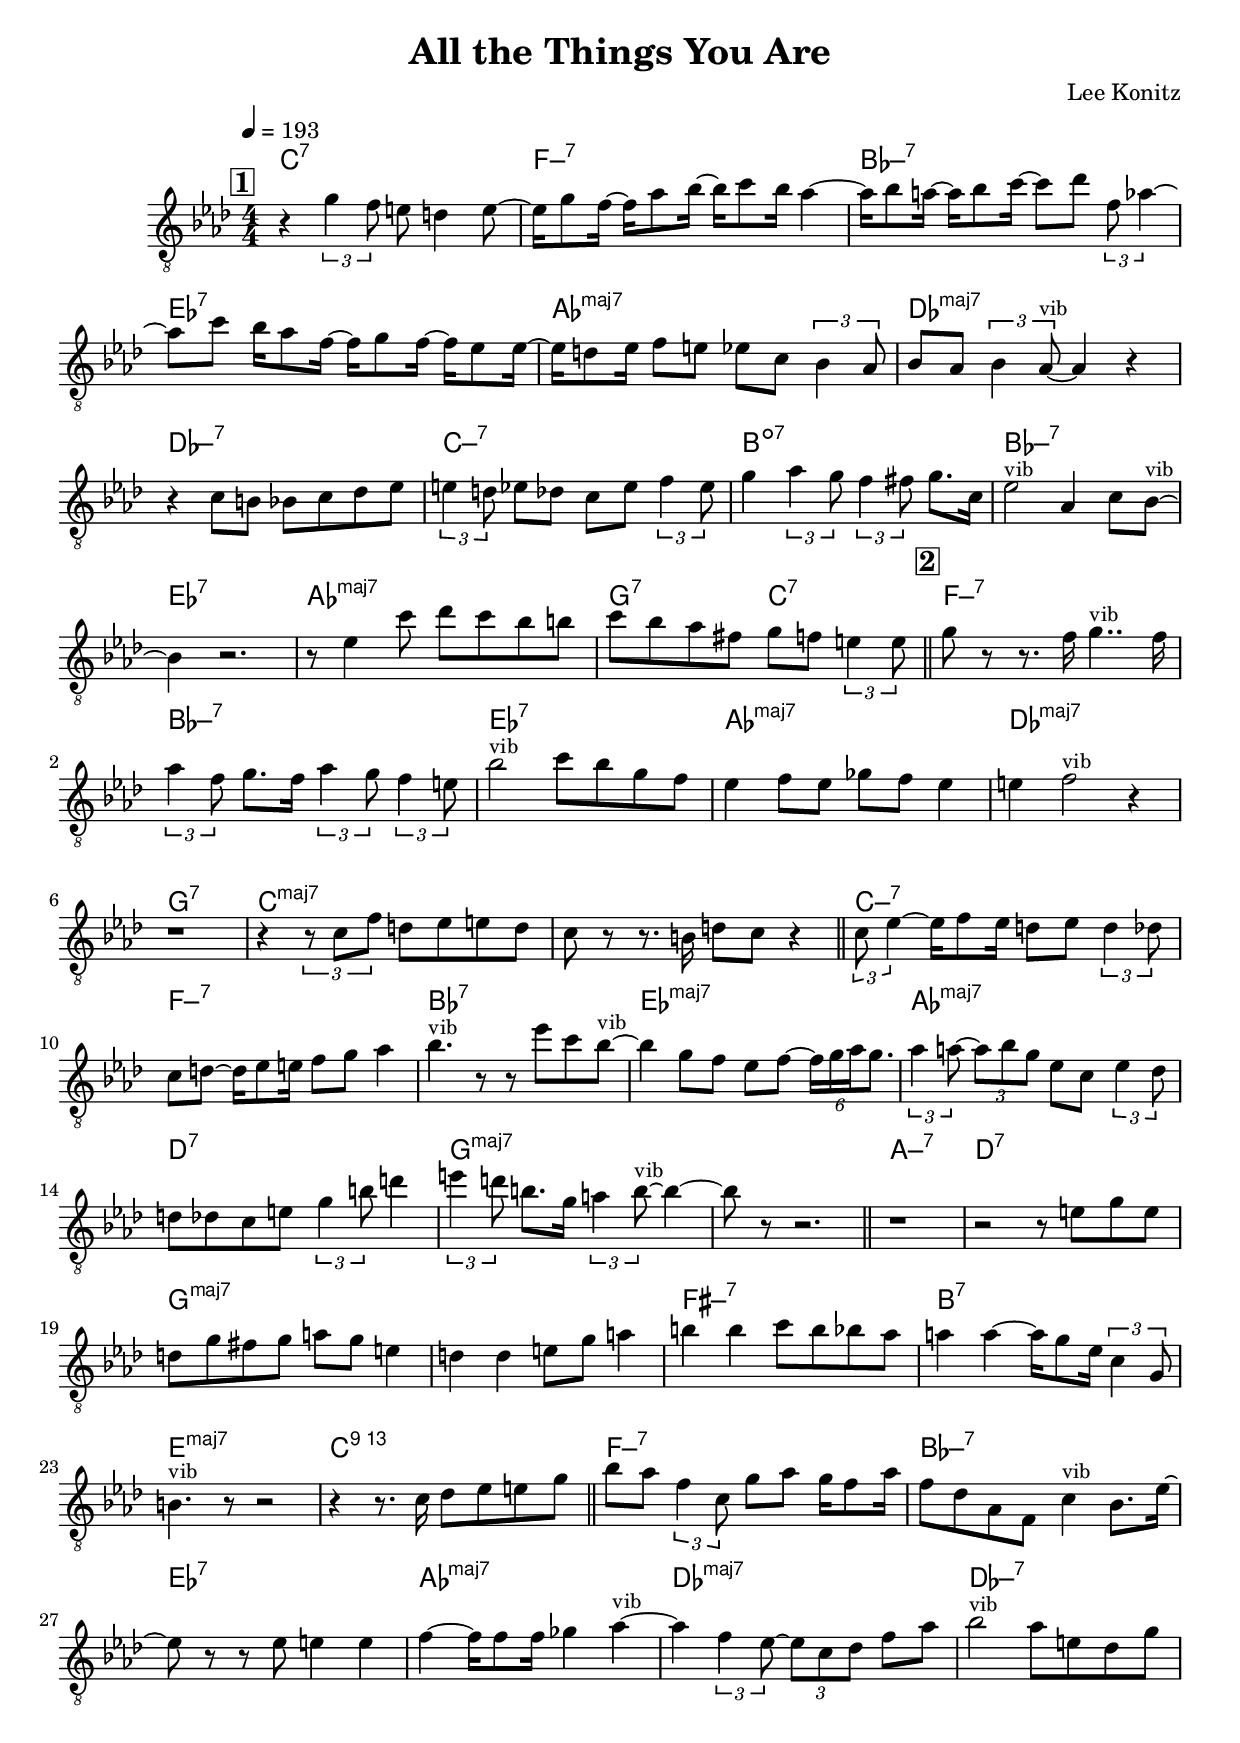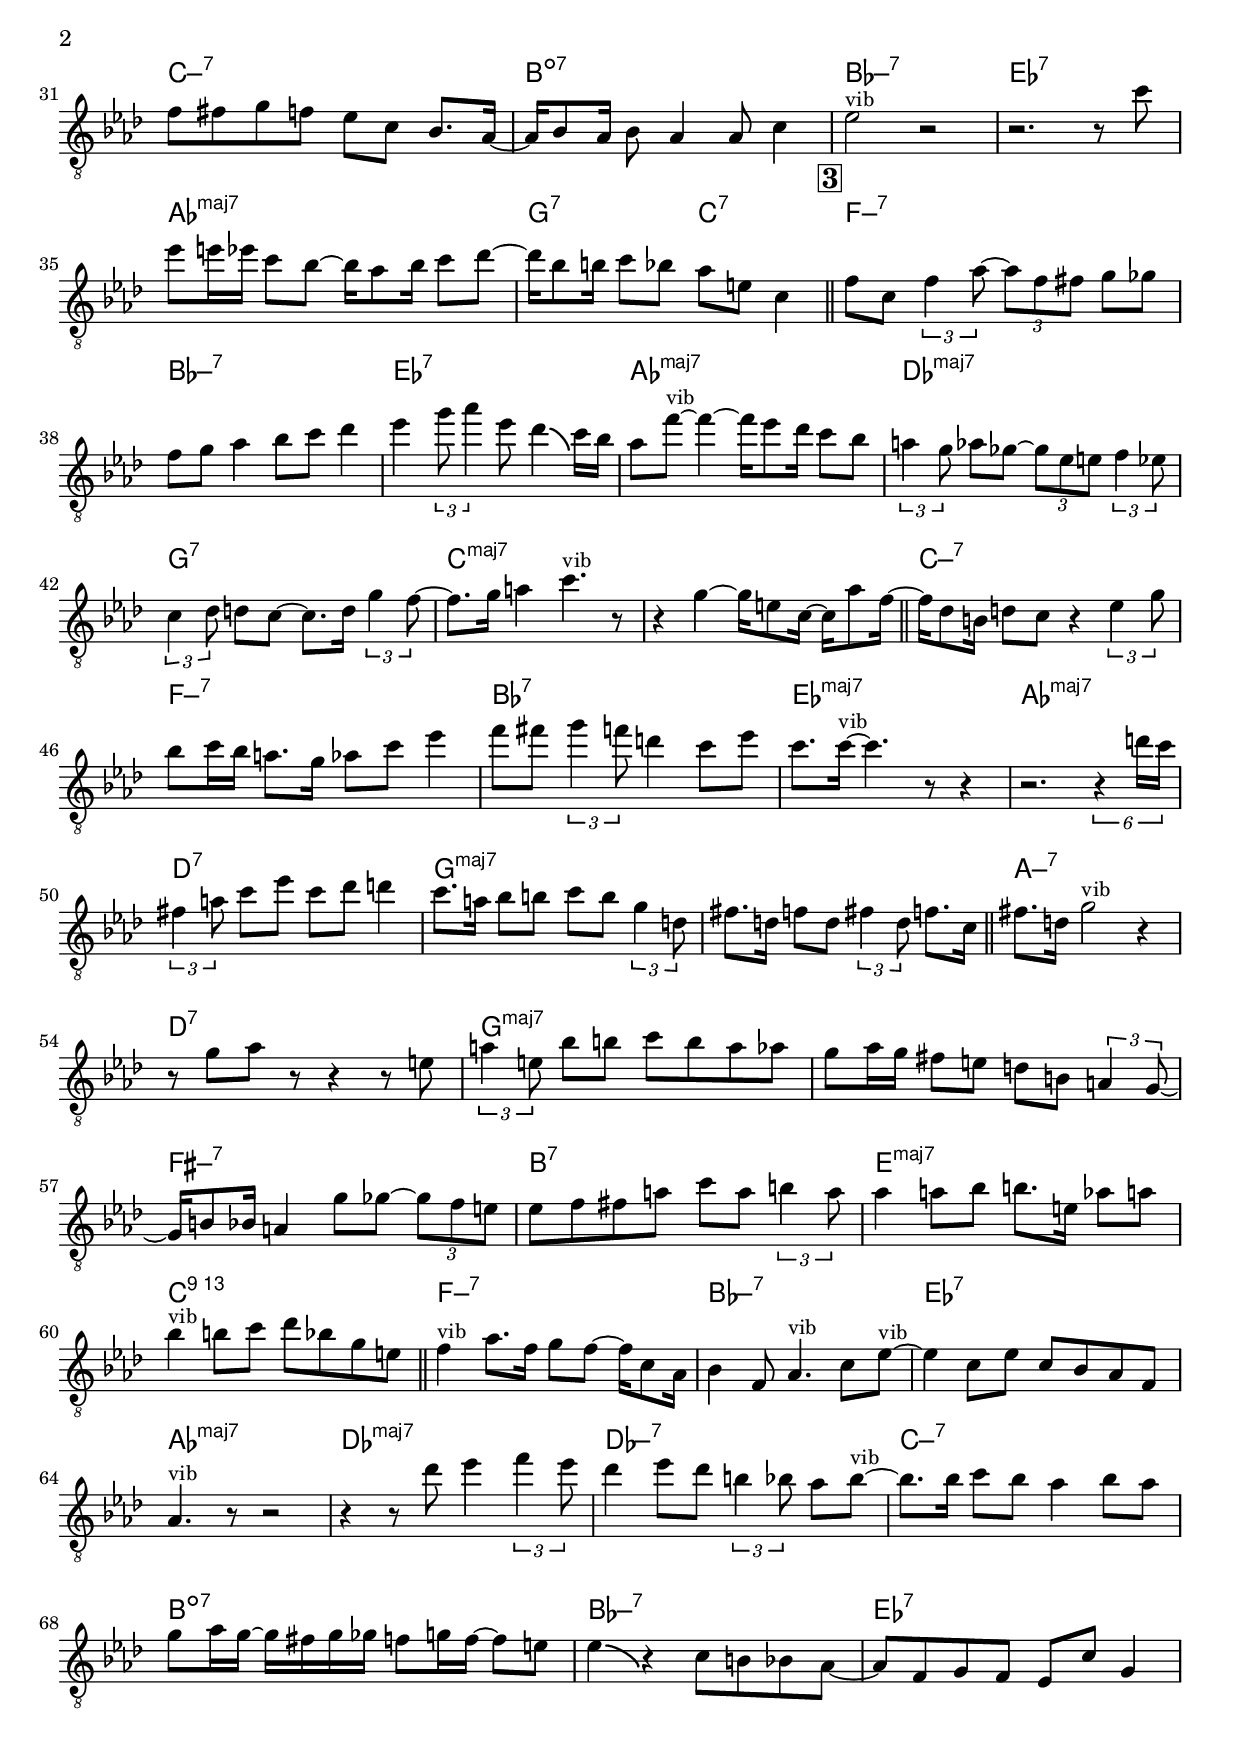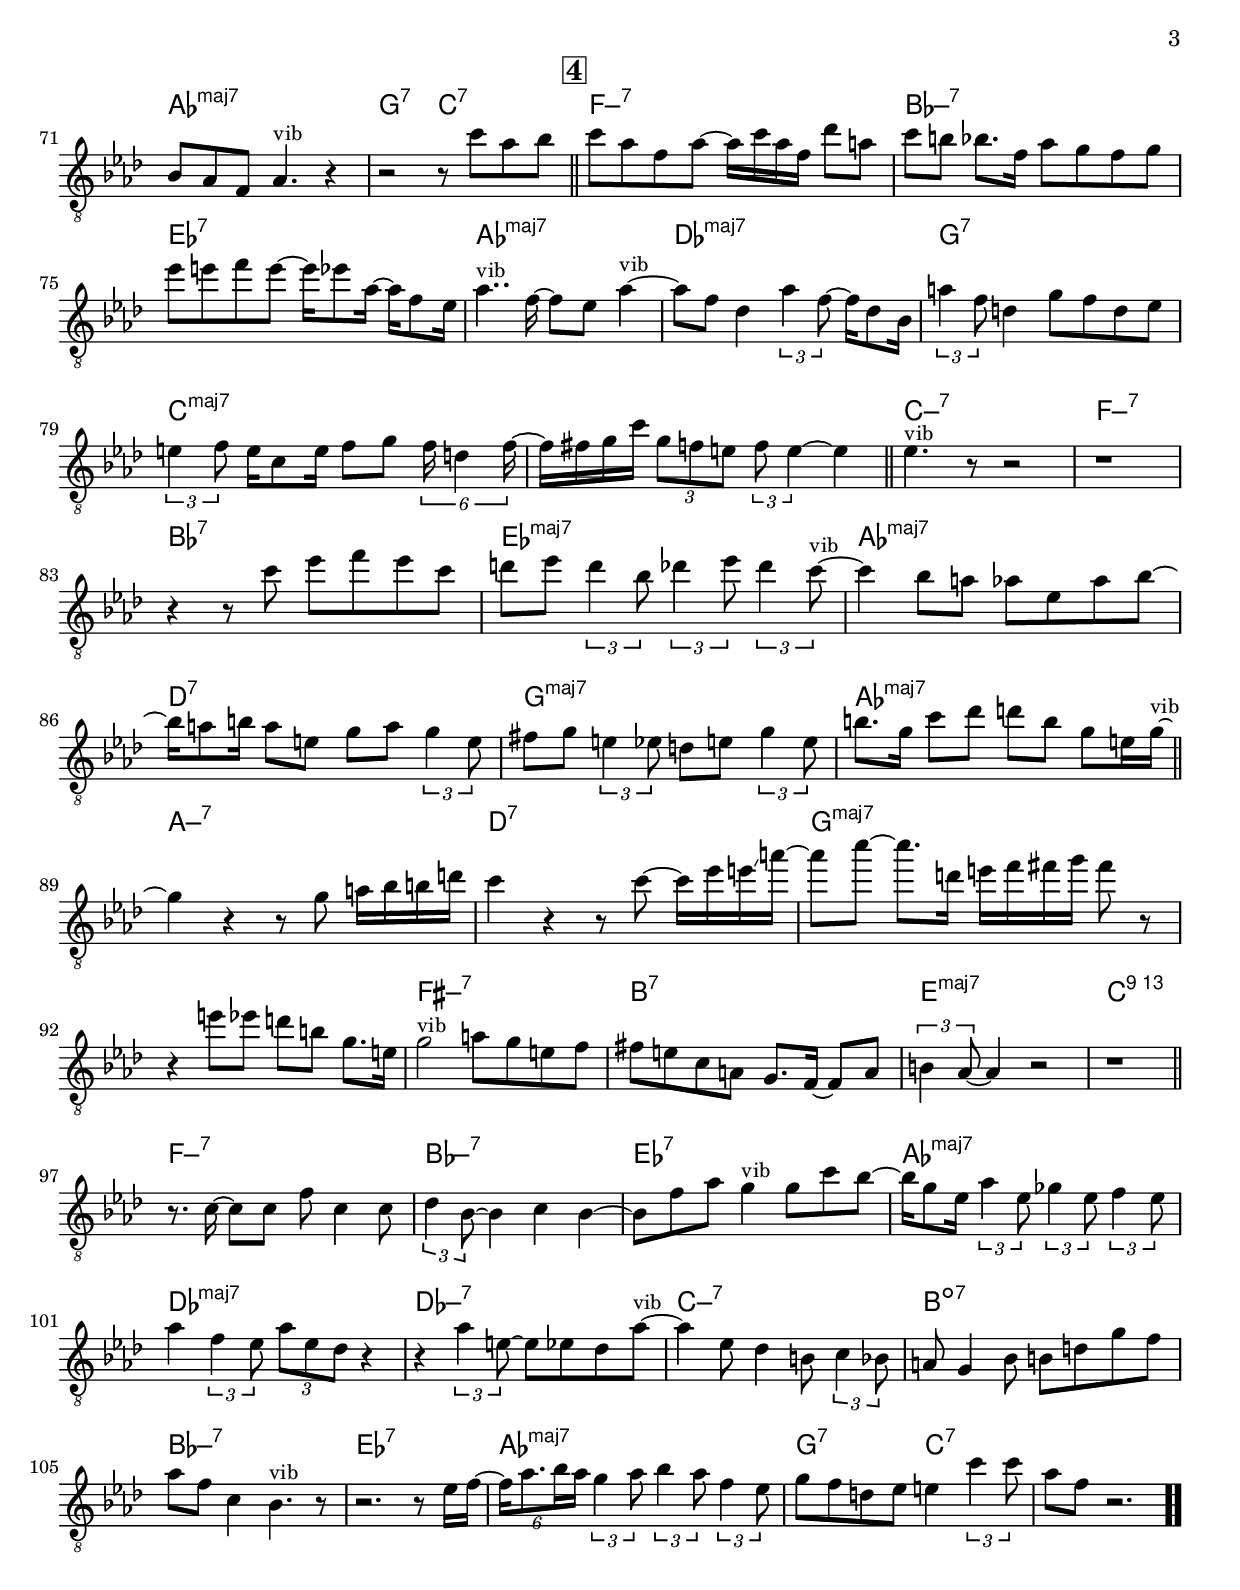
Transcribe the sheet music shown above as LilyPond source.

\version "2.13.2"

#(ly:set-option 'point-and-click #f)

\header {
  title = "All the Things You Are"
  composer = "Lee Konitz"
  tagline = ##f
}
global =
{
    \override Staff.TimeSignature #'style = #'()
    \time 4/4
    \clef "treble_8"
    \key aes \major
    \override Rest #'direction = #'0
    \override MultiMeasureRest #'staff-position = #0
}
\score
{
<<
    \transpose c' c'

    \new ChordNames { \chords {
      \set majorSevenSymbol = \markup { "maj7" }
      \set minorChordModifier = \markup { \char ##x2013 }
      | c1:7 | f1:min7 | bes1:min7 | es1:7 | aes1:maj 
      | des1:maj | des1:min7 | c1:min7 | b1:dim7 | bes1:min7 | es1:7 | aes1:maj | g2:7 c2:7 
      | f1:min7 | bes1:min7 | es1:7 | aes1:maj | des1:maj | g1:7 | c1:maj | s1 
      | c1:min7 | f1:min7 | bes1:7 | es1:maj | aes1:maj | d1:7 | g1:maj | s1 
      | a1:min7 | d1:7 | g1:maj | s1 | fis1:min7 | b1:7 | e1:maj | c1:775+ 
      | f1:min7 | bes1:min7 | es1:7 | aes1:maj | des1:maj | des1:min7 | c1:min7 | b1:dim7 
      | bes1:min7 | es1:7 | aes1:maj | g2:7 c2:7 | f1:min7 | bes1:min7 | es1:7 | aes1:maj 
      | des1:maj | g1:7 | c1:maj | s1 | c1:min7 | f1:min7 | bes1:7 | es1:maj 
      | aes1:maj | d1:7 | g1:maj | s1 | a1:min7 | d1:7 | g1:maj | s1 
      | fis1:min7 | b1:7 | e1:maj | c1:775+ | f1:min7 | bes1:min7 | es1:7 | aes1:maj 
      | des1:maj | des1:min7 | c1:min7 | b1:dim7 | bes1:min7 | es1:7 | aes1:maj | g2:7 c2:7 
      | f1:min7 | bes1:min7 | es1:7 | aes1:maj | des1:maj | g1:7 | c1:maj | s1 
      | c1:min7 | f1:min7 | bes1:7 | es1:maj | aes1:maj | d1:7 | g1:maj | aes1:maj 
      | a1:min7 | d1:7 | g1:maj | s1 | fis1:min7 | b1:7 | e1:maj | c1:775+ 
      | f1:min7 | bes1:min7 | es1:7 | aes1:maj | des1:maj | des1:min7 | c1:min7 | b1:dim7 
      | bes1:min7 | es1:7 | aes1:maj | g2:7 c2:7|
      }
      }

    \new Staff
    <<
    \transpose c' c'

    {
      \global
  		%\override Score.MetronomeMark #'transparent = ##t
  		%\override Score.MetronomeMark #'stencil = ##f
  		
  		\override HorizontalBracket #'direction = #UP
  		\override HorizontalBracket #'bracket-flare = #'(0 . 0)
  		
  		\override TextSpanner #'dash-fraction = #1.0
  		\override TextSpanner #'bound-details #'left #'text = \markup{ \concat{\draw-line #'(0 . -1.0) \draw-line #'(1.0 . 0) }}
  		\override TextSpanner #'bound-details #'right #'text = \markup{ \concat{ \draw-line #'(1.0 . 0) \draw-line #'(0 . -1.0) }}
          \set Score.markFormatter = #format-mark-box-numbers


      \tempo 4 = 193
      \set Score.currentBarNumber = #-12
     
      \bar "||" \mark \default r4 \tuplet 3/2 {g'4 f'8} e'8 d'4 e'8~ 
      | e'16 g'8 f'16~ f'16 aes'8 bes'16~ bes'16 c''8 bes'16 aes'4~ 
      | aes'16 bes'8 a'16~ a'16 bes'8 c''16~ c''8 des''8 \tuplet 3/2 {f'8 aes'4~} 
      | aes'8 c''8 bes'16 aes'8 f'16~ f'16 g'8 f'16~ f'16 es'8 es'16~ 
      | es'16 d'8 es'16 f'8 e'8 es'8 c'8 \tuplet 3/2 {bes4 aes8} 
      | bes8 aes8 \tuplet 3/2 {bes4 aes8~^\markup{\left-align \small vib}} aes4 r4 
      | r4 c'8 b8 bes8 c'8 des'8 es'8 
      | \tuplet 3/2 {e'4 d'8} es'8 des'8 c'8 es'8 \tuplet 3/2 {f'4 es'8} 
      | g'4 \tuplet 3/2 {aes'4 g'8} \tuplet 3/2 {f'4 fis'8} g'8. c'16 
      | es'2^\markup{\left-align \small vib} aes4 c'8 bes8~^\markup{\left-align \small vib} 
      | bes4 r2. 
      | r8 es'4 c''8 des''8 c''8 bes'8 b'8 
      | c''8 bes'8 aes'8 fis'8 g'8 f'8 \tuplet 3/2 {e'4 e'8} 
      \bar "||" \mark \default g'8 r8 r8. f'16 g'4..^\markup{\left-align \small vib} f'16 
      | \tuplet 3/2 {aes'4 f'8} g'8. f'16 \tuplet 3/2 {aes'4 g'8} \tuplet 3/2 {f'4 e'8} 
      | bes'2^\markup{\left-align \small vib} c''8 bes'8 g'8 f'8 
      | es'4 f'8 es'8 ges'8 f'8 es'4 
      | e'4 f'2^\markup{\left-align \small vib} r4 
      | r1 
      | r4 \tuplet 3/2 {r8 c'8 f'8} d'8 es'8 e'8 d'8 
      | c'8 r8 r8. b16 d'8 c'8 r4 
      \bar "||" \tuplet 3/2 {c'8 es'4~} es'16 f'8 es'16 d'8 es'8 \tuplet 3/2 {d'4 des'8} 
      | c'8 d'8~ d'16 es'8 e'16 f'8 g'8 aes'4 
      | bes'4.^\markup{\left-align \small vib} r8 r8 es''8 c''8 bes'8~^\markup{\left-align \small vib} 
      | bes'4 g'8 f'8 es'8 f'8~ \tuplet 6/4 {f'16 g'16 aes'16 g'8.} 
      | \tuplet 3/2 {aes'4 a'8~} \tuplet 3/2 {a'8 bes'8 g'8} es'8 c'8 \tuplet 3/2 {es'4 des'8} 
      | d'8 des'8 c'8 e'8 \tuplet 3/2 {g'4 b'8} d''4 
      | \tuplet 3/2 {e''4 d''8} b'8. g'16 \tuplet 3/2 {a'4 b'8~^\markup{\left-align \small vib}} b'4~ 
      | b'8 r8 r2. 
      \bar "||" r1 
      | r2 r8 e'8 g'8 e'8 
      | d'8 g'8 fis'8 g'8 a'8 g'8 e'4 
      | d'4 d'4 e'8 g'8 a'4 
      | b'4 b'4 c''8 b'8 bes'8 aes'8 
      | a'4 a'4~ a'16 g'8 es'16 \tuplet 3/2 {c'4 g8} 
      | b4.^\markup{\left-align \small vib} r8 r2 
      | r4 r8. c'16 des'8 es'8 e'8 g'8 
      \bar "||" bes'8 aes'8 \tuplet 3/2 {f'4 c'8} g'8 aes'8 g'16 f'8 aes'16 
      | f'8 des'8 aes8 f8 c'4^\markup{\left-align \small vib} bes8. es'16~ 
      | es'8 r8 r8 es'8 e'4 e'4 
      | f'4~ f'16 f'8 f'16 ges'4 aes'4~^\markup{\left-align \small vib} 
      | aes'4 \tuplet 3/2 {f'4 es'8~} \tuplet 3/2 {es'8 c'8 des'8} f'8 aes'8 
      | bes'2^\markup{\left-align \small vib} aes'8 e'8 des'8 g'8 
      | f'8 fis'8 g'8 f'8 es'8 c'8 bes8. aes16~ 
      | aes16 bes8 aes16 bes8 aes4 aes8 c'4 
      | es'2^\markup{\left-align \small vib} r2 
      | r2. r8 c''8 
      | es''8 e''16 es''16 c''8 bes'8~ bes'16 aes'8 bes'16 c''8 des''8~ 
      | des''16 bes'8 b'16 c''8 bes'8 aes'8 e'8 c'4 
      \bar "||" \mark \default f'8 c'8 \tuplet 3/2 {f'4 aes'8~} \tuplet 3/2 {aes'8 f'8 fis'8} g'8 ges'8 
      | f'8 g'8 aes'4 bes'8 c''8 des''4 
      | es''4 \tuplet 3/2 {g''8 aes''4} es''8 des''4\bendAfter #-4  c''16 bes'16 
      | aes'8 f''8~^\markup{\left-align \small vib} f''4~ f''16 es''8 des''16 c''8 bes'8 
      | \tuplet 3/2 {a'4 g'8} aes'8 ges'8~ \tuplet 3/2 {ges'8 es'8 e'8} \tuplet 3/2 {f'4 es'8} 
      | \tuplet 3/2 {c'4 des'8} d'8 c'8~ c'8. d'16 \tuplet 3/2 {g'4 f'8~} 
      | f'8. g'16 a'4 c''4.^\markup{\left-align \small vib} r8 
      | r4 g'4~ g'16 e'8 c'16~ c'16 aes'8 f'16~ 
      \bar "||" f'16 des'8 b16 d'8 c'8 r4 \tuplet 3/2 {es'4 g'8} 
      | bes'8 c''16 bes'16 a'8. g'16 aes'8 c''8 es''4 
      | f''8 fis''8 \tuplet 3/2 {g''4 f''8} d''4 c''8 es''8 
      | c''8. c''16~^\markup{\left-align \small vib} c''4. r8 r4 
      | r2. \tuplet 6/4 {r4 d''16 c''16} 
      | \tuplet 3/2 {fis'4 a'8} c''8 es''8 c''8 des''8 d''4 
      | c''8. a'16 bes'8 b'8 c''8 b'8 \tuplet 3/2 {g'4 d'8} 
      | fis'8. d'16 f'8 d'8 \tuplet 3/2 {fis'4 d'8} f'8. c'16 
      \bar "||" fis'8. d'16 g'2^\markup{\left-align \small vib} r4 
      | r8 g'8 aes'8 r8 r4 r8 e'8 
      | \tuplet 3/2 {a'4 e'8} bes'8 b'8 c''8 b'8 a'8 aes'8 
      | g'8 aes'16 g'16 fis'8 e'8 d'8 b8 \tuplet 3/2 {a4 g8~} 
      | g16 b8 bes16 a4 g'8 ges'8~ \tuplet 3/2 {ges'8 f'8 e'8} 
      | es'8 f'8 fis'8 a'8 c''8 a'8 \tuplet 3/2 {b'4 a'8} 
      | aes'4 a'8 bes'8 b'8. e'16 aes'8 a'8 
      | bes'4^\markup{\left-align \small vib} b'8 c''8 des''8 bes'8 g'8 e'8 
      \bar "||" f'4^\markup{\left-align \small vib} aes'8. f'16 g'8 f'8~ f'16 c'8 aes16 
      | bes4 f8 aes4.^\markup{\left-align \small vib} c'8 es'8~^\markup{\left-align \small vib} 
      | es'4 c'8 es'8 c'8 bes8 aes8 f8 
      | aes4.^\markup{\left-align \small vib} r8 r2 
      | r4 r8 des''8 es''4 \tuplet 3/2 {f''4 es''8} 
      | des''4 es''8 des''8 \tuplet 3/2 {b'4 bes'8} aes'8 bes'8~^\markup{\left-align \small vib} 
      | bes'8. bes'16 c''8 bes'8 aes'4 bes'8 aes'8 
      | g'8 aes'16 g'16~ g'16 fis'16 g'16 ges'16 f'8 g'16 f'16~ f'8 e'8 
      | es'4\bendAfter #-4  r4 c'8 b8 bes8 aes8~ 
      | aes8 f8 g8 f8 es8 c'8 g4 
      | bes8 aes8 f8 aes4.^\markup{\left-align \small vib} r4 
      | r2 r8 c''8 aes'8 bes'8 
      \bar "||" \mark \default c''8 aes'8 f'8 aes'8~ aes'16 c''16 aes'16 f'16 des''8 a'8 
      | c''8 b'8 bes'8. f'16 aes'8 g'8 f'8 g'8 
      | es''8 e''8 f''8 e''8~ e''16 es''8 aes'16~ aes'16 f'8 es'16 
      | aes'4..^\markup{\left-align \small vib} f'16~ f'8 es'8 aes'4~^\markup{\left-align \small vib} 
      | aes'8 f'8 des'4 \tuplet 3/2 {aes'4 f'8~} f'16 des'8 bes16 
      | \tuplet 3/2 {a'4 f'8} d'4 g'8 f'8 d'8 es'8 
      | \tuplet 3/2 {e'4 f'8} e'16 c'8 e'16 f'8 g'8 \tuplet 6/4 {f'16 d'4 f'16~} 
      | f'16 fis'16 g'16 c''16 \tuplet 3/2 {g'8 f'8 e'8} \tuplet 3/2 {f'8 e'4~} e'4 
      \bar "||" es'4.^\markup{\left-align \small vib} r8 r2 
      | r1 
      | r4 r8 c''8 es''8 f''8 es''8 c''8 
      | d''8 es''8 \tuplet 3/2 {d''4 bes'8} \tuplet 3/2 {des''4 es''8} \tuplet 3/2 {des''4 c''8~^\markup{\left-align \small vib}} 
      | c''4 bes'8 a'8 aes'8 es'8 aes'8 bes'8~ 
      | bes'16 a'8 b'16 a'8 e'8 g'8 a'8 \tuplet 3/2 {g'4 e'8} 
      | fis'8 g'8 \tuplet 3/2 {e'4 es'8} d'8 e'8 \tuplet 3/2 {g'4 e'8} 
      | b'8. g'16 c''8 des''8 d''8 b'8 g'8 e'16 g'16~^\markup{\left-align \small vib} 
      \bar "||" g'4 r4 r8 g'8 a'16 bes'16 b'16 d''16 
      | c''4 r4 r8 c''8~ c''16 es''16 e''16\glissando  a''16~ 
      | a''8 c'''8~ c'''8. d''16 e''16 f''16 fis''16 g''16 fis''8 r8 
      | r4 e''8 es''8 d''8 b'8 g'8. e'16 
      | g'2^\markup{\left-align \small vib} a'8 g'8 e'8 f'8 
      | fis'8 e'8 c'8 a8 g8. f16~ f8 a8 
      | \tuplet 3/2 {b4 aes8~} aes4 r2 
      | r1 
      \bar "||" r8. c'16~ c'8 c'8 f'8 c'4 c'8 
      | \tuplet 3/2 {des'4 bes8~} bes4 c'4 bes4~ 
      | bes8 f'8 aes'8 g'4^\markup{\left-align \small vib} g'8 c''8 bes'8~ 
      | bes'16 g'8 es'16 \tuplet 3/2 {aes'4 es'8} \tuplet 3/2 {ges'4 es'8} \tuplet 3/2 {f'4 es'8} 
      | aes'4 \tuplet 3/2 {f'4 es'8} \tuplet 3/2 {aes'8 es'8 des'8} r4 
      | r4 \tuplet 3/2 {aes'4 e'8~} e'8 es'8 des'8 aes'8~^\markup{\left-align \small vib} 
      | aes'4 es'8 des'4 b8 \tuplet 3/2 {c'4 bes8} 
      | a8 g4 bes8 b8 d'8 g'8 f'8 
      | aes'8 f'8 c'4 bes4.^\markup{\left-align \small vib} r8 
      | r2. r8 es'16 f'16~ 
      | \tuplet 6/4 {f'16 aes'8. bes'16 aes'16} \tuplet 3/2 {g'4 aes'8} \tuplet 3/2 {bes'4 aes'8} \tuplet 3/2 {f'4 es'8} 
      | g'8 f'8 d'8 es'8 e'4 \tuplet 3/2 {c''4 c''8} 
      | aes'8 f'8 r2.\bar  ".."
    }
    >>
>>    
}
